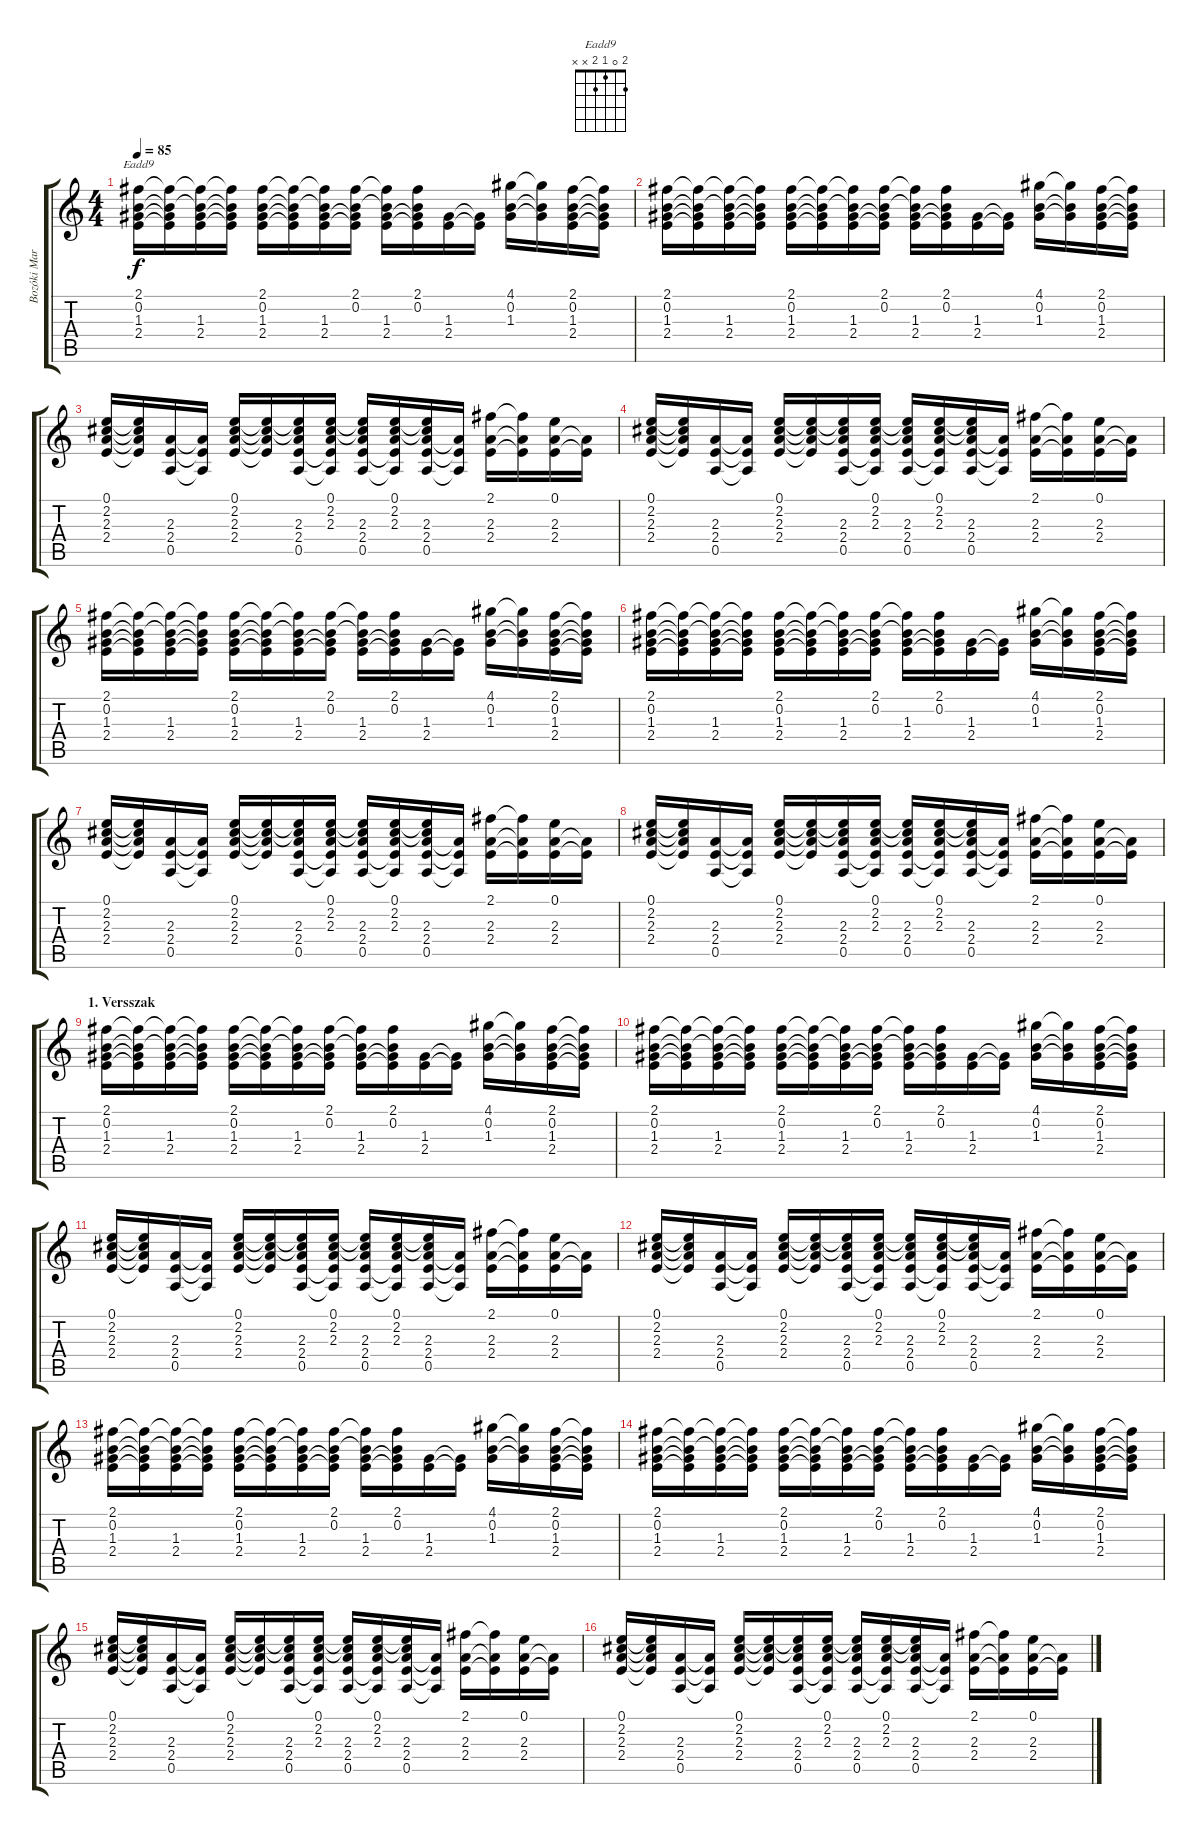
\track ("Bozóki Marci - Akkordgitár" "Bozóki Mar") {instrument acousticguitarnylon}
\staff {score tabs}
\tuning (E4 B3 G3 D3 A2 E2) {hide}
\chord ("Eadd9" 2 0 1 2 x x)
\ts (4 4)
\tempo 85
\clef g2
\ks c
(2.1 0.2 1.3 2.4).16{ch "Eadd9" dy f instrument acousticguitarnylon} (2.1{t} 0.2{t} 1.3{t} 2.4{t}).16 (2.1{t} 0.2{t} 1.3 2.4).16 (2.1{t} 0.2{t} 1.3{t} 2.4{t}).16 (2.1 0.2 1.3 2.4).16 (2.1{t} 0.2{t} 1.3{t} 2.4{t}).16 (2.1{t} 0.2{t} 1.3 2.4).16 (2.1 0.2 1.3{t} 2.4{t}).16 (2.1{t} 0.2{t} 1.3 2.4).16 (2.1 0.2 1.3{t} 2.4{t}).16 (1.3 2.4).16 (1.3{t} 2.4{t}).16 (4.1 0.2 1.3).16 (4.1{t} 0.2{t} 1.3{t}).16 (2.1 0.2 1.3 2.4).16 (2.1{t} 0.2{t} 1.3{t} 2.4{t}).16 |
(2.1 0.2 1.3 2.4).16 (2.1{t} 0.2{t} 1.3{t} 2.4{t}).16 (2.1{t} 0.2{t} 1.3 2.4).16 (2.1{t} 0.2{t} 1.3{t} 2.4{t}).16 (2.1 0.2 1.3 2.4).16 (2.1{t} 0.2{t} 1.3{t} 2.4{t}).16 (2.1{t} 0.2{t} 1.3 2.4).16 (2.1 0.2 1.3{t} 2.4{t}).16 (2.1{t} 0.2{t} 1.3 2.4).16 (2.1 0.2 1.3{t} 2.4{t}).16 (1.3 2.4).16 (1.3{t} 2.4{t}).16 (4.1 0.2 1.3).16 (4.1{t} 0.2{t} 1.3{t}).16 (2.1 0.2 1.3 2.4).16 (2.1{t} 0.2{t} 1.3{t} 2.4{t}).16 |
(0.1 2.2 2.3 2.4).16 (0.1{t} 2.2{t} 2.3{t} 2.4{t}).16 (2.3 2.4 0.5).16 (2.3{t} 2.4{t} 0.5{t}).16 (0.1 2.2 2.3 2.4).16 (0.1{t} 2.2{t} 2.3{t} 2.4{t}).16 (0.1{t} 2.2{t} 2.3 2.4 0.5).16 (0.1 2.2 2.3 2.4{t} 0.5{t}).16 (0.1{t} 2.2{t} 2.3 2.4 0.5).16 (0.1 2.2 2.3 2.4{t} 0.5{t}).16 (0.1{t} 2.2{t} 2.3 2.4 0.5).16 (2.3{t} 2.4{t} 0.5{t}).16 (2.1 2.3 2.4).16 (2.1{t} 2.3{t} 2.4{t}).16 (0.1 2.3 2.4).16 (2.3{t} 2.4{t}).16 |
(0.1 2.2 2.3 2.4).16 (0.1{t} 2.2{t} 2.3{t} 2.4{t}).16 (2.3 2.4 0.5).16 (2.3{t} 2.4{t} 0.5{t}).16 (0.1 2.2 2.3 2.4).16 (0.1{t} 2.2{t} 2.3{t} 2.4{t}).16 (0.1{t} 2.2{t} 2.3 2.4 0.5).16 (0.1 2.2 2.3 2.4{t} 0.5{t}).16 (0.1{t} 2.2{t} 2.3 2.4 0.5).16 (0.1 2.2 2.3 2.4{t} 0.5{t}).16 (0.1{t} 2.2{t} 2.3 2.4 0.5).16 (2.3{t} 2.4{t} 0.5{t}).16 (2.1 2.3 2.4).16 (2.1{t} 2.3{t} 2.4{t}).16 (0.1 2.3 2.4).16 (2.3{t} 2.4{t}).16 |
(2.1 0.2 1.3 2.4).16 (2.1{t} 0.2{t} 1.3{t} 2.4{t}).16 (2.1{t} 0.2{t} 1.3 2.4).16 (2.1{t} 0.2{t} 1.3{t} 2.4{t}).16 (2.1 0.2 1.3 2.4).16 (2.1{t} 0.2{t} 1.3{t} 2.4{t}).16 (2.1{t} 0.2{t} 1.3 2.4).16 (2.1 0.2 1.3{t} 2.4{t}).16 (2.1{t} 0.2{t} 1.3 2.4).16 (2.1 0.2 1.3{t} 2.4{t}).16 (1.3 2.4).16 (1.3{t} 2.4{t}).16 (4.1 0.2 1.3).16 (4.1{t} 0.2{t} 1.3{t}).16 (2.1 0.2 1.3 2.4).16 (2.1{t} 0.2{t} 1.3{t} 2.4{t}).16 |
(2.1 0.2 1.3 2.4).16 (2.1{t} 0.2{t} 1.3{t} 2.4{t}).16 (2.1{t} 0.2{t} 1.3 2.4).16 (2.1{t} 0.2{t} 1.3{t} 2.4{t}).16 (2.1 0.2 1.3 2.4).16 (2.1{t} 0.2{t} 1.3{t} 2.4{t}).16 (2.1{t} 0.2{t} 1.3 2.4).16 (2.1 0.2 1.3{t} 2.4{t}).16 (2.1{t} 0.2{t} 1.3 2.4).16 (2.1 0.2 1.3{t} 2.4{t}).16 (1.3 2.4).16 (1.3{t} 2.4{t}).16 (4.1 0.2 1.3).16 (4.1{t} 0.2{t} 1.3{t}).16 (2.1 0.2 1.3 2.4).16 (2.1{t} 0.2{t} 1.3{t} 2.4{t}).16 |
(0.1 2.2 2.3 2.4).16 (0.1{t} 2.2{t} 2.3{t} 2.4{t}).16 (2.3 2.4 0.5).16 (2.3{t} 2.4{t} 0.5{t}).16 (0.1 2.2 2.3 2.4).16 (0.1{t} 2.2{t} 2.3{t} 2.4{t}).16 (0.1{t} 2.2{t} 2.3 2.4 0.5).16 (0.1 2.2 2.3 2.4{t} 0.5{t}).16 (0.1{t} 2.2{t} 2.3 2.4 0.5).16 (0.1 2.2 2.3 2.4{t} 0.5{t}).16 (0.1{t} 2.2{t} 2.3 2.4 0.5).16 (2.3{t} 2.4{t} 0.5{t}).16 (2.1 2.3 2.4).16 (2.1{t} 2.3{t} 2.4{t}).16 (0.1 2.3 2.4).16 (2.3{t} 2.4{t}).16 |
(0.1 2.2 2.3 2.4).16 (0.1{t} 2.2{t} 2.3{t} 2.4{t}).16 (2.3 2.4 0.5).16 (2.3{t} 2.4{t} 0.5{t}).16 (0.1 2.2 2.3 2.4).16 (0.1{t} 2.2{t} 2.3{t} 2.4{t}).16 (0.1{t} 2.2{t} 2.3 2.4 0.5).16 (0.1 2.2 2.3 2.4{t} 0.5{t}).16 (0.1{t} 2.2{t} 2.3 2.4 0.5).16 (0.1 2.2 2.3 2.4{t} 0.5{t}).16 (0.1{t} 2.2{t} 2.3 2.4 0.5).16 (2.3{t} 2.4{t} 0.5{t}).16 (2.1 2.3 2.4).16 (2.1{t} 2.3{t} 2.4{t}).16 (0.1 2.3 2.4).16 (2.3{t} 2.4{t}).16 |
\section ("" "1. Versszak")
(2.1 0.2 1.3 2.4).16 (2.1{t} 0.2{t} 1.3{t} 2.4{t}).16 (2.1{t} 0.2{t} 1.3 2.4).16 (2.1{t} 0.2{t} 1.3{t} 2.4{t}).16 (2.1 0.2 1.3 2.4).16 (2.1{t} 0.2{t} 1.3{t} 2.4{t}).16 (2.1{t} 0.2{t} 1.3 2.4).16 (2.1 0.2 1.3{t} 2.4{t}).16 (2.1{t} 0.2{t} 1.3 2.4).16 (2.1 0.2 1.3{t} 2.4{t}).16 (1.3 2.4).16 (1.3{t} 2.4{t}).16 (4.1 0.2 1.3).16 (4.1{t} 0.2{t} 1.3{t}).16 (2.1 0.2 1.3 2.4).16 (2.1{t} 0.2{t} 1.3{t} 2.4{t}).16 |
(2.1 0.2 1.3 2.4).16 (2.1{t} 0.2{t} 1.3{t} 2.4{t}).16 (2.1{t} 0.2{t} 1.3 2.4).16 (2.1{t} 0.2{t} 1.3{t} 2.4{t}).16 (2.1 0.2 1.3 2.4).16 (2.1{t} 0.2{t} 1.3{t} 2.4{t}).16 (2.1{t} 0.2{t} 1.3 2.4).16 (2.1 0.2 1.3{t} 2.4{t}).16 (2.1{t} 0.2{t} 1.3 2.4).16 (2.1 0.2 1.3{t} 2.4{t}).16 (1.3 2.4).16 (1.3{t} 2.4{t}).16 (4.1 0.2 1.3).16 (4.1{t} 0.2{t} 1.3{t}).16 (2.1 0.2 1.3 2.4).16 (2.1{t} 0.2{t} 1.3{t} 2.4{t}).16 |
(0.1 2.2 2.3 2.4).16 (0.1{t} 2.2{t} 2.3{t} 2.4{t}).16 (2.3 2.4 0.5).16 (2.3{t} 2.4{t} 0.5{t}).16 (0.1 2.2 2.3 2.4).16 (0.1{t} 2.2{t} 2.3{t} 2.4{t}).16 (0.1{t} 2.2{t} 2.3 2.4 0.5).16 (0.1 2.2 2.3 2.4{t} 0.5{t}).16 (0.1{t} 2.2{t} 2.3 2.4 0.5).16 (0.1 2.2 2.3 2.4{t} 0.5{t}).16 (0.1{t} 2.2{t} 2.3 2.4 0.5).16 (2.3{t} 2.4{t} 0.5{t}).16 (2.1 2.3 2.4).16 (2.1{t} 2.3{t} 2.4{t}).16 (0.1 2.3 2.4).16 (2.3{t} 2.4{t}).16 |
(0.1 2.2 2.3 2.4).16 (0.1{t} 2.2{t} 2.3{t} 2.4{t}).16 (2.3 2.4 0.5).16 (2.3{t} 2.4{t} 0.5{t}).16 (0.1 2.2 2.3 2.4).16 (0.1{t} 2.2{t} 2.3{t} 2.4{t}).16 (0.1{t} 2.2{t} 2.3 2.4 0.5).16 (0.1 2.2 2.3 2.4{t} 0.5{t}).16 (0.1{t} 2.2{t} 2.3 2.4 0.5).16 (0.1 2.2 2.3 2.4{t} 0.5{t}).16 (0.1{t} 2.2{t} 2.3 2.4 0.5).16 (2.3{t} 2.4{t} 0.5{t}).16 (2.1 2.3 2.4).16 (2.1{t} 2.3{t} 2.4{t}).16 (0.1 2.3 2.4).16 (2.3{t} 2.4{t}).16 |
(2.1 0.2 1.3 2.4).16 (2.1{t} 0.2{t} 1.3{t} 2.4{t}).16 (2.1{t} 0.2{t} 1.3 2.4).16 (2.1{t} 0.2{t} 1.3{t} 2.4{t}).16 (2.1 0.2 1.3 2.4).16 (2.1{t} 0.2{t} 1.3{t} 2.4{t}).16 (2.1{t} 0.2{t} 1.3 2.4).16 (2.1 0.2 1.3{t} 2.4{t}).16 (2.1{t} 0.2{t} 1.3 2.4).16 (2.1 0.2 1.3{t} 2.4{t}).16 (1.3 2.4).16 (1.3{t} 2.4{t}).16 (4.1 0.2 1.3).16 (4.1{t} 0.2{t} 1.3{t}).16 (2.1 0.2 1.3 2.4).16 (2.1{t} 0.2{t} 1.3{t} 2.4{t}).16 |
(2.1 0.2 1.3 2.4).16 (2.1{t} 0.2{t} 1.3{t} 2.4{t}).16 (2.1{t} 0.2{t} 1.3 2.4).16 (2.1{t} 0.2{t} 1.3{t} 2.4{t}).16 (2.1 0.2 1.3 2.4).16 (2.1{t} 0.2{t} 1.3{t} 2.4{t}).16 (2.1{t} 0.2{t} 1.3 2.4).16 (2.1 0.2 1.3{t} 2.4{t}).16 (2.1{t} 0.2{t} 1.3 2.4).16 (2.1 0.2 1.3{t} 2.4{t}).16 (1.3 2.4).16 (1.3{t} 2.4{t}).16 (4.1 0.2 1.3).16 (4.1{t} 0.2{t} 1.3{t}).16 (2.1 0.2 1.3 2.4).16 (2.1{t} 0.2{t} 1.3{t} 2.4{t}).16 |
(0.1 2.2 2.3 2.4).16 (0.1{t} 2.2{t} 2.3{t} 2.4{t}).16 (2.3 2.4 0.5).16 (2.3{t} 2.4{t} 0.5{t}).16 (0.1 2.2 2.3 2.4).16 (0.1{t} 2.2{t} 2.3{t} 2.4{t}).16 (0.1{t} 2.2{t} 2.3 2.4 0.5).16 (0.1 2.2 2.3 2.4{t} 0.5{t}).16 (0.1{t} 2.2{t} 2.3 2.4 0.5).16 (0.1 2.2 2.3 2.4{t} 0.5{t}).16 (0.1{t} 2.2{t} 2.3 2.4 0.5).16 (2.3{t} 2.4{t} 0.5{t}).16 (2.1 2.3 2.4).16 (2.1{t} 2.3{t} 2.4{t}).16 (0.1 2.3 2.4).16 (2.3{t} 2.4{t}).16 |
(0.1 2.2 2.3 2.4).16 (0.1{t} 2.2{t} 2.3{t} 2.4{t}).16 (2.3 2.4 0.5).16 (2.3{t} 2.4{t} 0.5{t}).16 (0.1 2.2 2.3 2.4).16 (0.1{t} 2.2{t} 2.3{t} 2.4{t}).16 (0.1{t} 2.2{t} 2.3 2.4 0.5).16 (0.1 2.2 2.3 2.4{t} 0.5{t}).16 (0.1{t} 2.2{t} 2.3 2.4 0.5).16 (0.1 2.2 2.3 2.4{t} 0.5{t}).16 (0.1{t} 2.2{t} 2.3 2.4 0.5).16 (2.3{t} 2.4{t} 0.5{t}).16 (2.1 2.3 2.4).16 (2.1{t} 2.3{t} 2.4{t}).16 (0.1 2.3 2.4).16 (2.3{t} 2.4{t}).16
